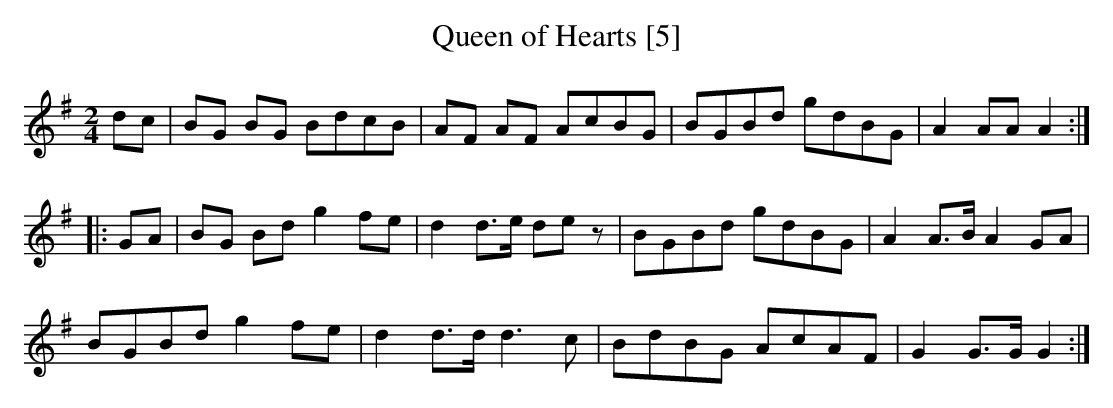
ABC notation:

X:1
T:Queen of Hearts [5]
M:2/4
L:1/8
K:G
dc|BG BG BdcB|AF AF AcBG|BGBd gdBG|A2 AA A2:|
|:GA|BG Bd g2 fe|d2 d>e dez|BGBd gdBG|A2 A>B A2 GA|
BGBd g2 fe|d2 d>d d3c|BdBG AcAF|G2 G>G G2:|]
